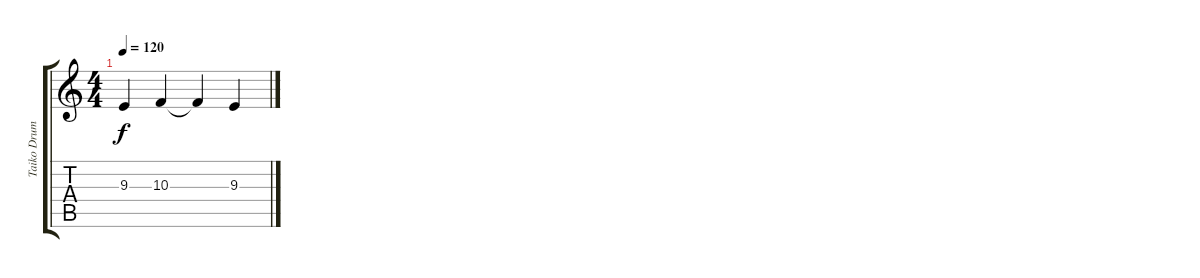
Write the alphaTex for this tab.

\track ("Taiko Drum" "Taiko Drum") {instrument taikodrum}
\staff {score tabs}
\tuning (E4 B3 G3 D3 A2 E2) {hide}
\ts (4 4)
\tempo 120
\clef g2
\ks c
9.3.4{dy f} 10.3.4 10.3{t}.4 9.3.4
